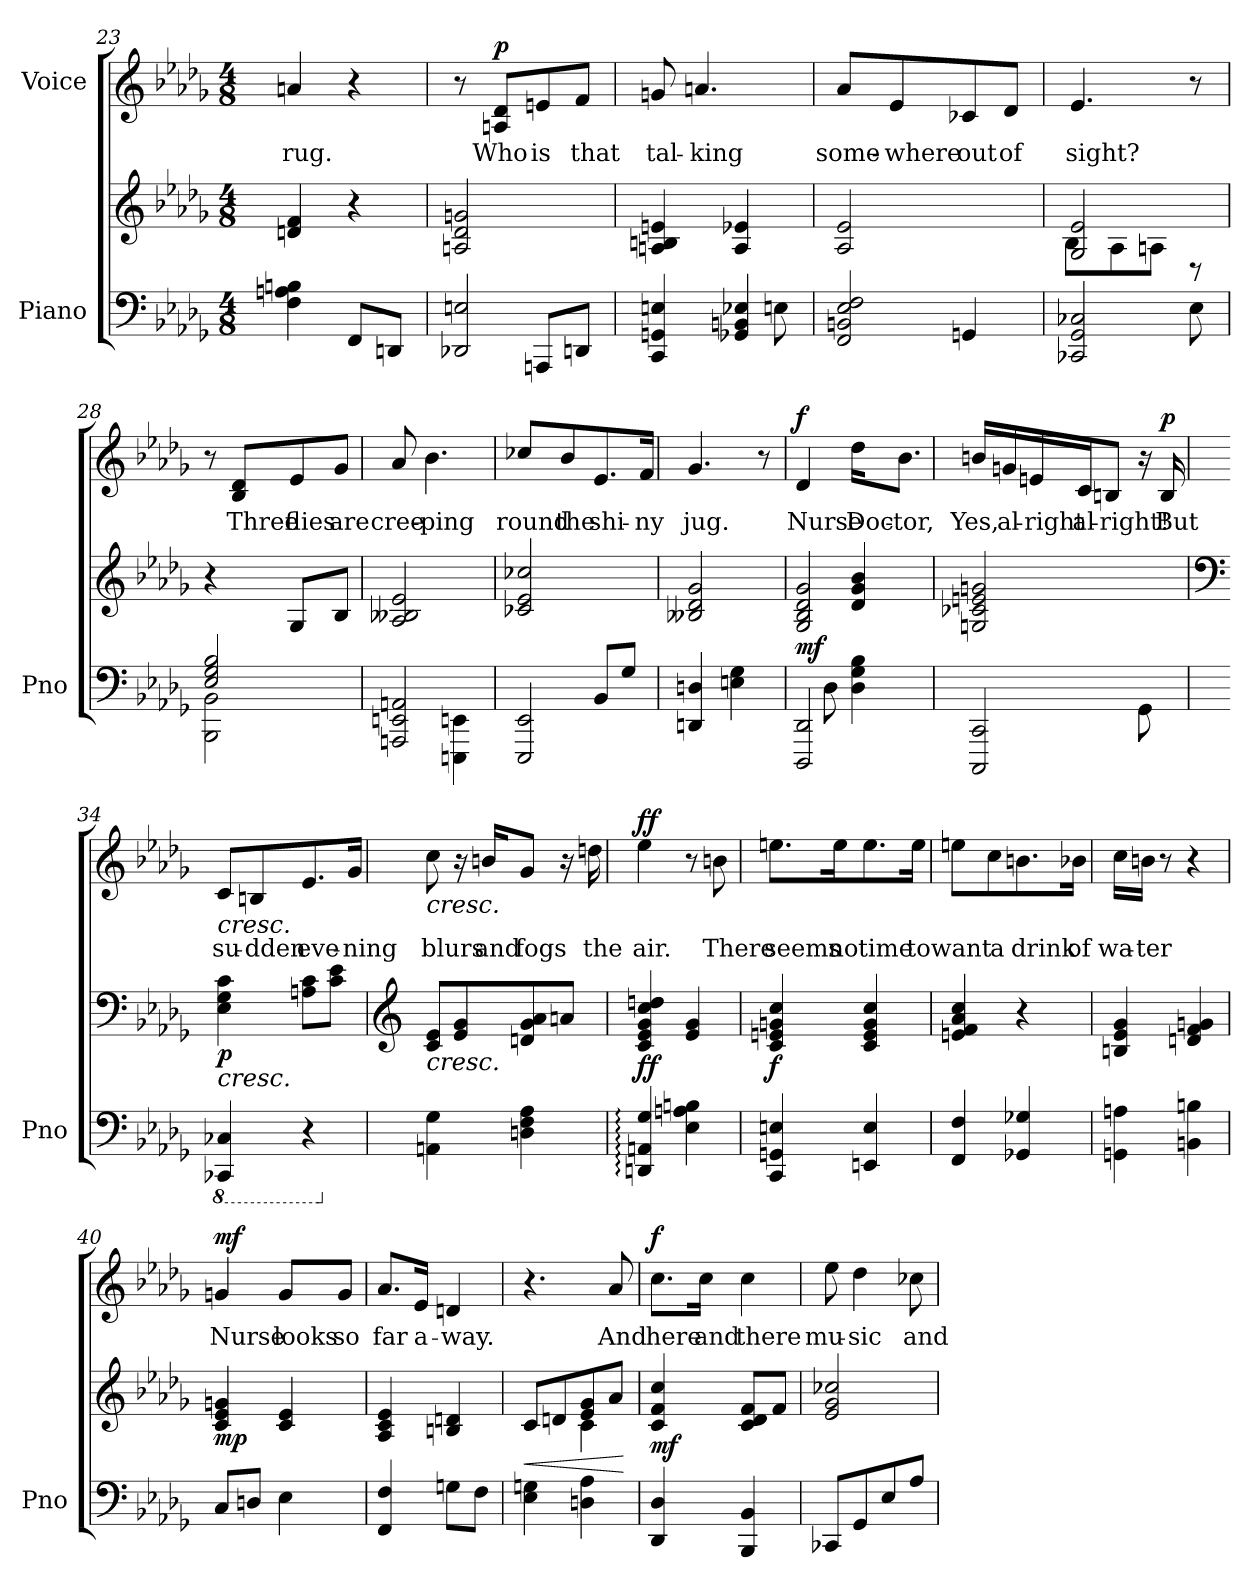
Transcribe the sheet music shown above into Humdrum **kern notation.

**kern	**kern	**dynam	**kern	**text	**dynam
*part2	*part2	*part2	*part1	*part1	*part1
*staff3	*staff2	*staff2/3	*staff1	*staff1	*staff1
*I"Piano	*	*	*I"Voice	*	*
*I'Pno	*	*	*	*	*
*clefF4	*clefG2	*	*clefG2	*	*
*k[b-e-a-d-g-]	*k[b-e-a-d-g-]	*	*k[b-e-a-d-g-]	*	*
*M4/8	*M4/8	*	*M4/8	*	*
=23	=23	=23	=23	=23	=23
!	!	!	!	!LO:LY:b	!
4F\ 4An\ 4Bn\	4dn/ 4f/	.	4an/	rug.	.
8FF/L	4r	.	4r	.	.
8DDn/J	.	.	.	.	.
=24	=24	=24	=24	=24	=24
*^	*	*	*	*	*
2DD-X/ 2En/	4ryy	2An/ 2d-/ 2gn/	.	8r	.	.
!	!	!	!	!	!LO:LY:b	!LO:DY:b
.	.	.	.	8An/ 8d-/L	Who	p
!	!	!	!	!	!LO:LY:b	!
.	8AAAn/L	.	.	8en/	is	.
!	!	!	!	!	!LO:LY:b	!
.	8DDn/J	.	.	8f/J	that	.
=25	=25	=25	=25	=25	=25	=25
!	!	!	!	!	!LO:LY:b	!
4CC/ 4GGn/ 4En/	4.ryy	4An/ 4Bn/ 4en/	.	8gn/	tal-	.
!	!	!	!	!	!LO:LY:b	!
.	.	.	.	4.an/	-king	.
4GG-X/ 4BBn/ 4E-X/	.	4A/ 4e-X/	.	.	.	.
.	8En\	.	.	.	.	.
=26	=26	=26	=26	=26	=26	=26
!	!	!	!	!	!LO:LY:b	!
2FF/ 2BBn/ 2E-/ 2F/	4ryy	2A-/ 2e-/	.	8a-/L	some-	.
!	!	!	!	!	!LO:LY:b	!
.	.	.	.	8e-/	-where	.
!	!	!	!	!	!LO:LY:b	!
.	4GGn/	.	.	8c-X/	out	.
!	!	!	!	!	!LO:LY:b	!
.	.	.	.	8d-/J	of	.
=27	=27	=27	=27	=27	=27	=27
*	*	*^	*	*	*	*
!	!	!	!	!	!	!LO:LY:b	!
2CC-X/ 2GG-/ 2C-X/	4.ryy	2G-/ 2e-/	8B-\L	.	4.e-/	sight?	.
.	.	.	8A-\	.	.	.	.
.	.	.	8An\J	.	.	.	.
.	8E-\	.	8r	.	8r	.	.
*	*	*v	*v	*	*	*	*
!!LO:LB:g=z
=28	=28	=28	=28	=28	=28	=28
2BBB-\ 2BB-\	2E-/ 2G-/ 2B-/	4r	.	8r	.	.
!	!	!	!	!	!LO:LY:b	!
.	.	.	.	8B-/ 8d-/L	Three	.
!	!	!	!	!	!LO:LY:b	!
.	.	8G-/L	.	8e-/	flies	.
!	!	!	!	!	!LO:LY:b	!
.	.	8B-/J	.	8g-/J	are	.
=29	=29	=29	=29	=29	=29	=29
!	!	!	!	!	!LO:LY:b	!
2AAAn/ 2EEn/ 2AAn/	4ryy	2A-/ 2B--X/ 2e-/	.	8a-/	cree-	.
!	!	!	!	!	!LO:LY:b	!
.	.	.	.	4.b-\	-ping	.
.	4EEEn\ 4EEn\	.	.	.	.	.
=30	=30	=30	=30	=30	=30	=30
!	!	!	!	!	!LO:LY:b	!
2EEE-/ 2EE-/	4ryy	2c-X/ 2e-/ 2cc-X/	.	8cc-X/L	round	.
!	!	!	!	!	!LO:LY:b	!
.	.	.	.	8b-/	the	.
!	!	!	!	!	!LO:LY:b	!
.	8BB-/L	.	.	8.e-/	shi-	.
.	8G-/J	.	.	.	.	.
!	!	!	!	!	!LO:LY:b	!
.	.	.	.	16f/Jk	-ny	.
*v	*v	*	*	*	*	*
=31	=31	=31	=31	=31	=31
!	!	!	!	!LO:LY:b	!
4DDn/ 4Dn/	2B--X/ 2d-/ 2g-/	.	4.g-/	jug.	.
4En\ 4G-\	.	.	.	.	.
.	.	.	8r	.	.
=32	=32	=32	=32	=32	=32
*^	*^	*	*	*	*
!	!	!	!	!LO:DY:b	!	!LO:LY:b	!LO:DY:b
2DDD-/ 2DD-/	8ryy	2G-/ 2B-/ 2d-/ 2g-/	4ryy	mf	4d-/	Nurse	f
.	8D-\	.	.	.	.	.	.
!	!	!	!	!	!	!LO:LY:b	!
.	4D-\ 4G-\ 4B-\	.	4d-/ 4g-/ 4b-/	.	16dd-\KL	Doc-	.
!	!	!	!	!	!	!LO:LY:b	!
.	.	.	.	.	8.b-\J	-tor,	.
*	*	*v	*v	*	*	*	*
=33	=33	=33	=33	=33	=33	=33
!	!	!	!	!	!LO:LY:b	!
2CCC/ 2CC/	4.ryy	2Gn/ 2c-X/ 2en/ 2gn/	.	16bn/LL	Yes,	.
!	!	!	!	!	!LO:LY:b	!
.	.	.	.	16gn/	al-	.
!	!	!	!	!	!LO:LY:b	!
.	.	.	.	16en/	-right	.
!	!	!	!	!	!LO:LY:b	!
.	.	.	.	16c/J	al-	.
!	!	!	!	!	!LO:LY:b	!
.	.	.	.	8Bn/J	-right!	.
.	8GG-\	.	.	16r	.	.
!	!	!	!	!	!LO:LY:b	!LO:DY:b
.	.	.	.	16B/	But	p
*v	*v	*	*	*	*	*
!!LO:LB:g=z
=34	=34	=34	=34	=34	=34
*	*clefF4	*	*	*	*
*8ba	*	*	*	*	*
!	!	!	!LO:TX:b:i:t=cresc.	!	!
!	!LO:TX:b:i:t=cresc.	!	!	!	!
!	!	!LO:DY:b	!	!LO:LY:b	!
4CCC-X/ 4CC-X/	4E-\ 4G-\ 4c\	p	8c/L	su-	.
!	!	!	!	!LO:LY:b	!
.	.	.	8Bn/	-dden	.
!	!	!	!	!LO:LY:b	!
4r	8An\ 8c\L	.	8.e-/	eve-	.
.	8c\ 8e-\J	.	.	.	.
!	!	!	!	!LO:LY:b	!
.	.	.	16g-/Jk	-ning	.
=35	=35	=35	=35	=35	=35
*	*clefG2	*	*	*	*
*X8ba	*	*	*	*	*
!	!	!	!LO:TX:b:i:t=cresc.	!	!
!	!LO:TX:b:i:t=cresc.	!	!	!	!
!	!	!	!	!LO:LY:b	!
4AAn\ 4G-\	8c/ 8e-/L	.	8cc\	blurs	.
.	8e-/ 8g-/	.	16r	.	.
!	!	!	!	!LO:LY:b	!
.	.	.	16bn/KL	and	.
!	!	!	!	!LO:LY:b	!
4Dn\ 4F\ 4A-\	8dn/ 8g-/ 8a-/	.	8g-/J	fogs	.
.	8an/J	.	16r	.	.
!	!	!	!	!LO:LY:b	!
.	.	.	16ddn\	the	.
=36	=36	=36	=36	=36	=36
!	!	!LO:DY:b	!	!LO:LY:b	!LO:DY:b
4DDn/: 4AAn/: 4G-/:	4c/ 4e-/ 4g-/ 4cc/ 4ddn/	ff	4ee-\	air.	ff
4E-\ 4An\ 4Bn\	4e-/ 4g-/	.	8r	.	.
!	!	!	!	!LO:LY:b	!
.	.	.	8bn\	There	.
=37	=37	=37	=37	=37	=37
!	!	!LO:DY:b	!	!LO:LY:b	!
4CC/ 4GGn/ 4En/	4c/ 4en/ 4gn/ 4cc/	f	8.een\L	seems	.
!	!	!	!	!LO:LY:b	!
.	.	.	16ee\K	no	.
!	!	!	!	!LO:LY:b	!
4EEn/ 4E/	4c/ 4e/ 4g/ 4cc/	.	8.ee\	time	.
!	!	!	!	!LO:LY:b	!
.	.	.	16ee\Jk	to	.
=38	=38	=38	=38	=38	=38
!	!	!	!	!LO:LY:b	!
4FF/ 4F/	4en/ 4f/ 4a-/ 4cc/	.	8een\L	want	.
!	!	!	!	!LO:LY:b	!
.	.	.	8cc\	a	.
!	!	!	!	!LO:LY:b	!
4GG-X/ 4G-X/	4r	.	8.bn\	drink	.
!	!	!	!	!LO:LY:b	!
.	.	.	16b-X\Jk	of	.
!!LO:PB:g=z
=39	=39	=39	=39	=39	=39
!	!	!	!	!LO:LY:b	!
4GGn\ 4An\	4Bn/ 4e-/ 4g-/	.	16cc\LL	wa-	.
!	!	!	!	!LO:LY:b	!
.	.	.	16bn\JJ	-ter	.
.	.	.	8r	.	.
4BBn\ 4Bn\	4dn/ 4f/ 4gn/	.	4r	.	.
=40	=40	=40	=40	=40	=40
!	!	!LO:DY:b	!	!LO:LY:b	!LO:DY:b
8C/L	4c/ 4e-/ 4gn/	mp	4gn/	Nurse	mf
8Dn/J	.	.	.	.	.
!	!	!	!	!LO:LY:b	!
4E-\	4c/ 4e-/	.	8g/L	looks	.
!	!	!	!	!LO:LY:b	!
.	.	.	8g/J	so	.
=41	=41	=41	=41	=41	=41
!	!	!	!	!LO:LY:b	!
4FF/ 4F/	4A-/ 4c/ 4e-/	.	8.a-/L	far	.
!	!	!	!	!LO:LY:b	!
.	.	.	16e-/Jk	a-	.
!	!	!	!	!LO:LY:b	!
8Gn\L	4Bn/ 4dn/	.	4dn/	-way.	.
8F\J	.	.	.	.	.
=42	=42	=42	=42	=42	=42
!	!	!LO:HP:b	!	!	!
*	*^	*	*	*	*
4E-\ 4Gn\	8c/L	4ryy	<	4.r	.	.
.	8dn/	.	.	.	.	.
4Dn\ 4A-\	8e-/ 8g-/	4c\	.	.	.	.
!	!	!	!	!	!LO:LY:b	!
.	8a-/J	.	.	8a-/	And	.
*	*v	*v	*	*	*	*
.	.	[	.	.	.
=43	=43	=43	=43	=43	=43
!	!	!LO:DY:b	!	!LO:LY:b	!LO:DY:b
4DD-/ 4D-/	4c/ 4f/ 4cc/	mf	8.cc\L	here	f
!	!	!	!	!LO:LY:b	!
.	.	.	16cc\Jk	and	.
!	!	!	!	!LO:LY:b	!
4BBB-/ 4BB-/	8c/ 8d-/ 8f/L	.	4cc\	there	.
.	8f/J	.	.	.	.
=44	=44	=44	=44	=44	=44
!	!	!	!	!LO:LY:b	!
8CC-X/L	2e-/ 2g-/ 2cc-X/	.	8ee-\	mu-	.
!	!	!	!	!LO:LY:b	!
8GG-/	.	.	4dd-\	-sic	.
8E-/	.	.	.	.	.
!	!	!	!	!LO:LY:b	!
8A-/J	.	.	8cc-X\	and	.
=	=	=	=	=	=
*-	*-	*-	*-	*-	*-
